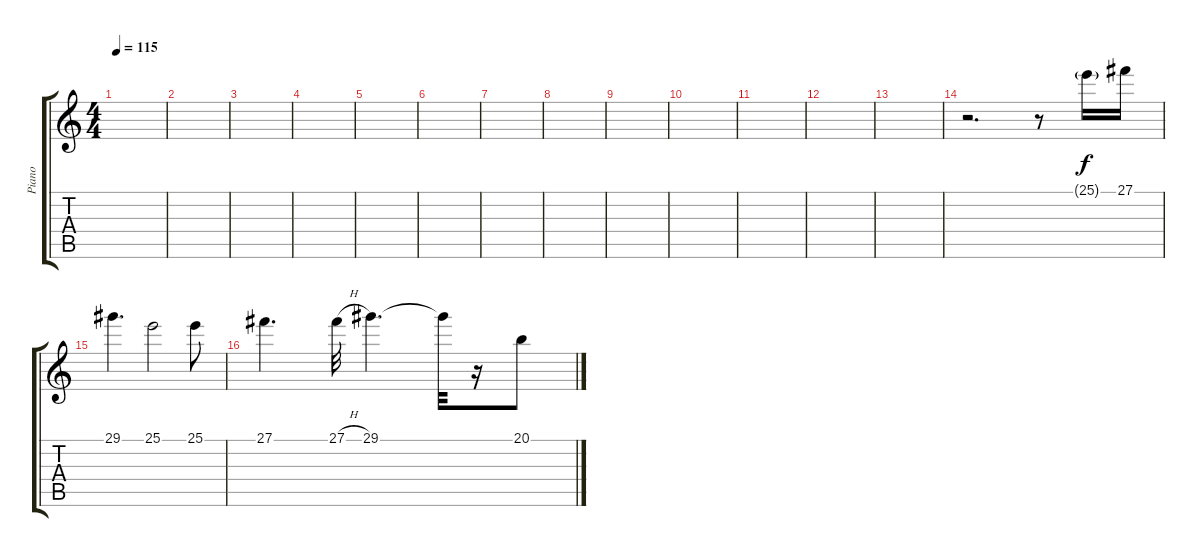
\track ("Piano" "Piano") {instrument acousticgrandpiano}
\staff {score tabs}
\tuning (Eb4 Bb3 Gb3 Db3 Ab2 Eb2) {hide}
\ts (4 4)
\tempo 115
\clef g2
\ks c
|
|
|
|
|
|
|
|
|
|
|
|
|
r.2{d} r.8 25.1{g}.16 27.1.16{dy f} |
29.1.4{d} 25.1.2 25.1.8 |
27.1.4{d} 27.1{h}.32 29.1.4{d} 29.1{t}.32 r.16 20.1.8
